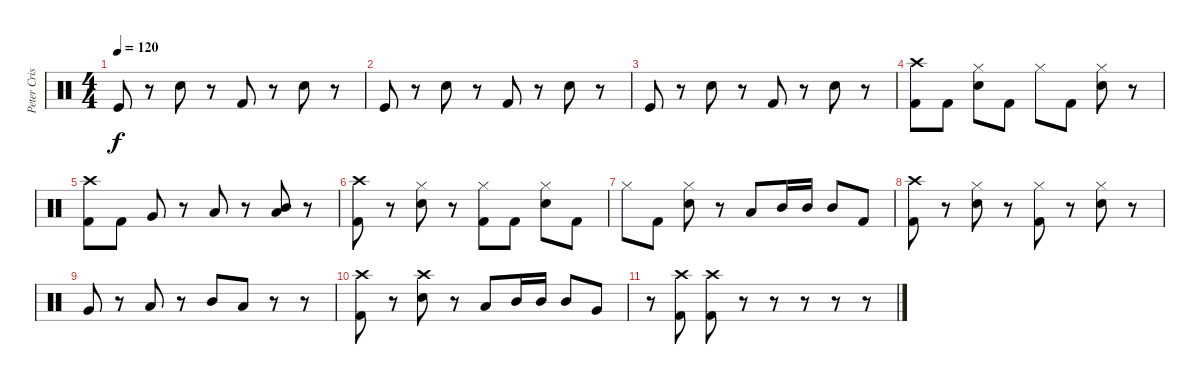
\track ("Peter Criss" "Peter Cris") {instrument percussion}
\staff {score}
\articulation defaults
\ts (4 4)
\tempo 120
\clef neutral
\ks c "Kick (hit)".8{dy f}
r.8 "Electric Snare (hit)".8 r.8 "Kick (hit) 2".8 r.8 "Electric Snare (hit)".8 r.8 |
"Kick (hit)".8 r.8 "Electric Snare (hit)".8 r.8 "Kick (hit) 2".8 r.8 "Electric Snare (hit)".8 r.8 |
"Kick (hit)".8 r.8 "Electric Snare (hit)".8 r.8 "Kick (hit) 2".8 r.8 "Electric Snare (hit)".8 r.8 |
("Crash high (hit)" "Kick (hit) 2").8 "Kick (hit) 2".8 ("Hi-Hat (closed)" "Electric Snare (hit)").8 "Kick (hit) 2".8 "Hi-Hat (closed)".8 "Kick (hit) 2".8 ("Hi-Hat (closed)" "Electric Snare (hit)").8 r.8 |
("Crash high (hit)" "Kick (hit) 2").8 "Kick (hit) 2".8 "Very Low Tom (hit)".8 r.8 "Low Tom (hit)".8 r.8 ("Mid Tom (hit)" "Low Tom (hit)").8 r.8 |
("Crash high (hit)" "Kick (hit) 2").8 r.8 ("Hi-Hat (closed)" "Electric Snare (hit)").8 r.8 ("Hi-Hat (closed)" "Kick (hit) 2").8 "Kick (hit) 2".8 ("Hi-Hat (closed)" "Electric Snare (hit)").8 "Kick (hit) 2".8 |
"Hi-Hat (closed)".8 "Kick (hit) 2".8 ("Hi-Hat (closed)" "Electric Snare (hit)").8 r.8 "Low Tom (hit)".8 "Mid Tom (hit)".16 "Mid Tom (hit)".16 "Mid Tom (hit)".8 "Kick (hit) 2".8 |
("Crash high (hit)" "Kick (hit) 2").8 r.8 ("Hi-Hat (closed)" "Electric Snare (hit)").8 r.8 ("Hi-Hat (closed)" "Kick (hit) 2").8 r.8 ("Hi-Hat (closed)" "Electric Snare (hit)").8 r.8 |
"Very Low Tom (hit)".8 r.8 "Low Tom (hit)".8 r.8 "Mid Tom (hit)".8 "Low Tom (hit)".8 r.8 r.8 |
("Crash high (hit)" "Kick (hit) 2").8 r.8 ("Crash high (hit)" "Electric Snare (hit)").8 r.8 "Low Tom (hit)".8 "Mid Tom (hit)".16 "Mid Tom (hit)".16 "Mid Tom (hit)".8 "Very Low Tom (hit)".8 |
r.8 ("Crash high (hit)" "Kick (hit) 2").8 ("Crash high (hit)" "Kick (hit) 2").8 r.8 r.8 r.8 r.8 r.8
